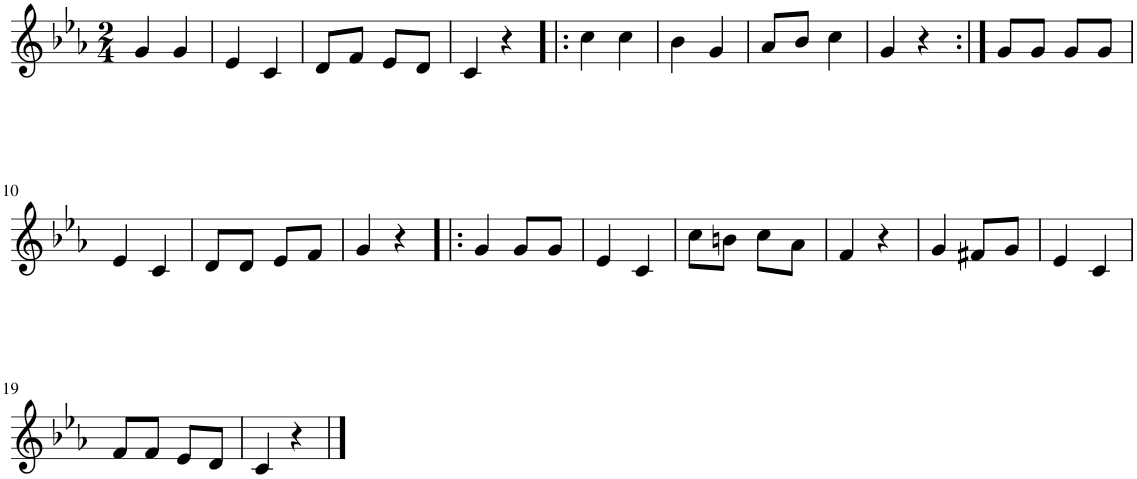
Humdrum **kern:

**kern
*part1
*staff1
*I"Voice
*clefG2
*k[b-e-a-]
*M2/4
=1
4g/
4g/
=2
4e-/
4c/
=3
8d/L
8f/J
8e-/L
8d/J
=4
4c/
4r
=5!|:
4cc\
4cc\
=6
4b-\
4g/
=7
8a-/L
8b-/J
4cc\
=8
4g/
4r
=9:|!
8g/L
8g/J
8g/L
8g/J
!!LO:LB:g=z
=10
4e-/
4c/
=11
8d/L
8d/J
8e-/L
8f/J
=12
4g/
4r
=13!|:
4g/
8g/L
8g/J
=14
4e-/
4c/
=15
8cc\L
8bn\J
8cc\L
8a-\J
=16
4f/
4r
=17
4g/
8f#X/L
8g/J
=18
4e-/
4c/
!!LO:LB:g=z
=19
8f/L
8f/J
8e-/L
8d/J
=20
4c/
4r
==
*-
